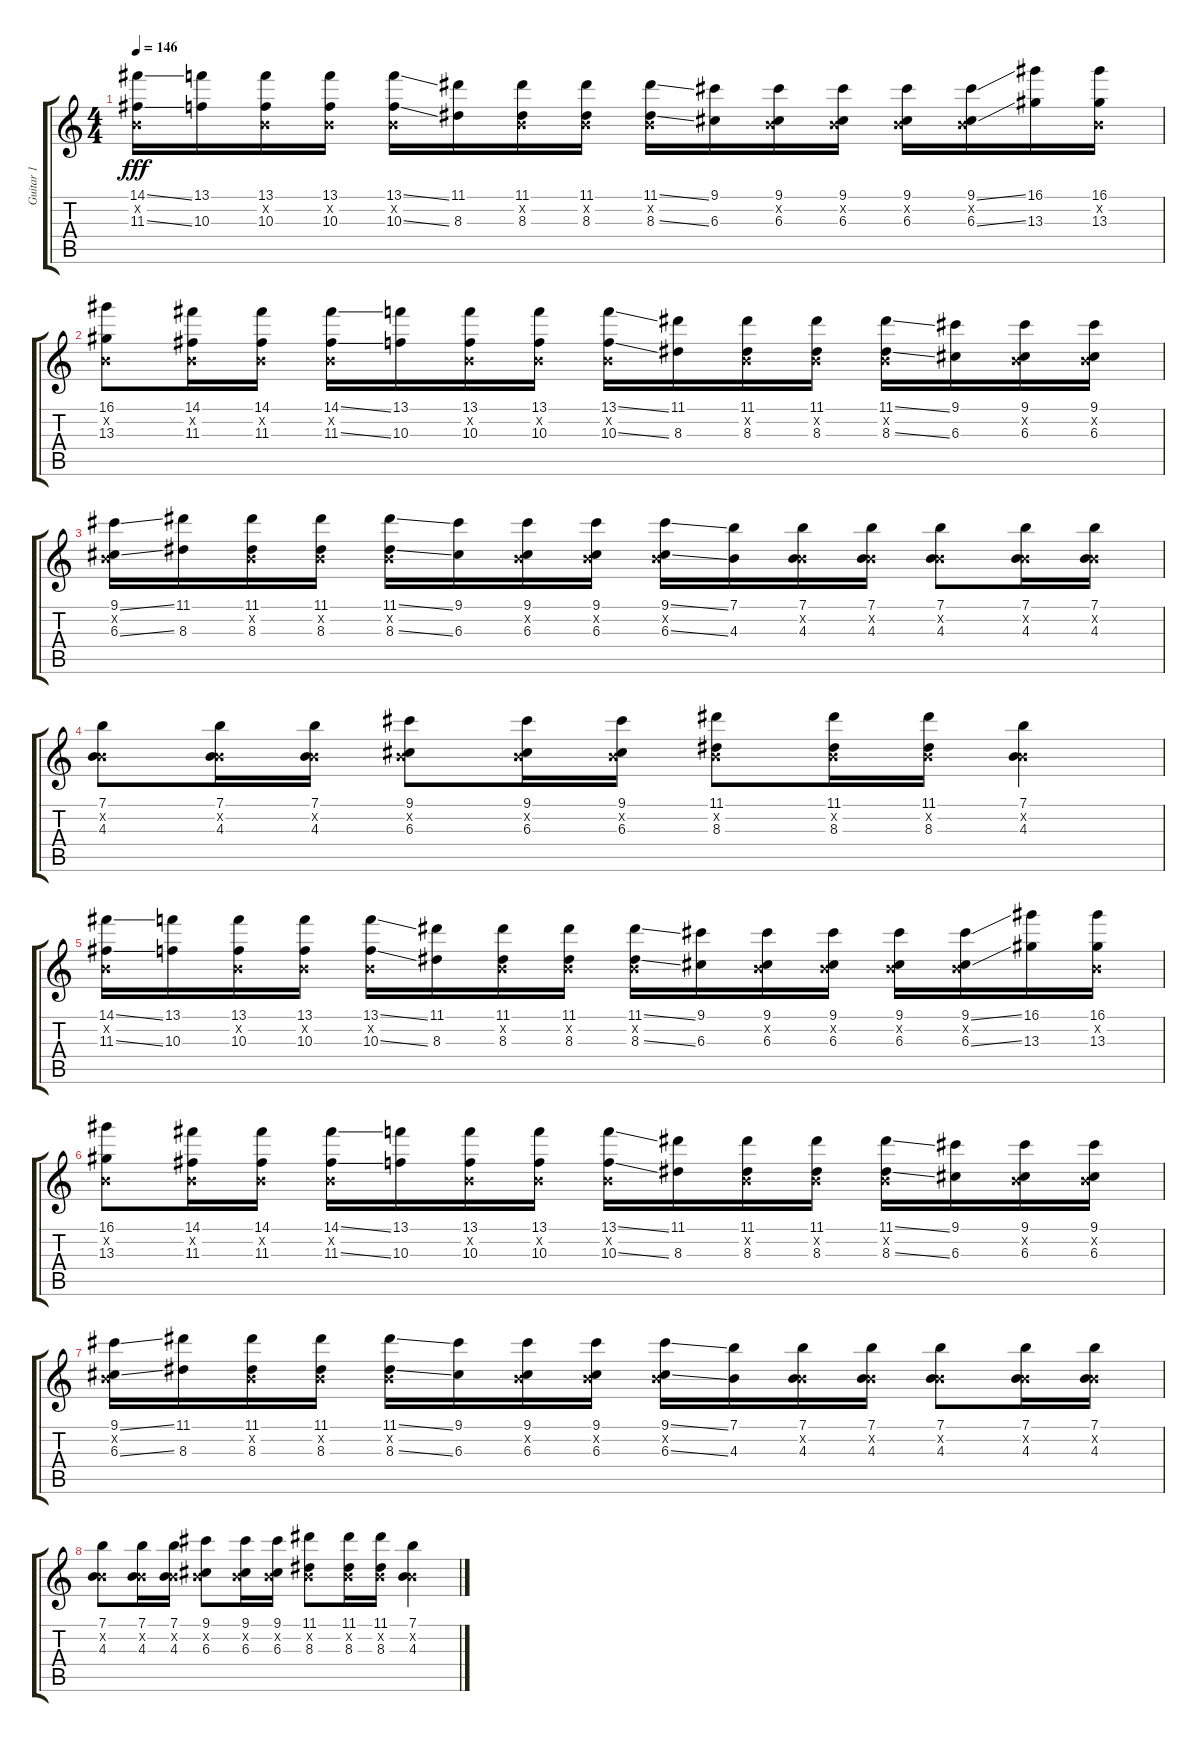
\track ("Guitar 1" "Guitar 1") {instrument distortionguitar}
\staff {score tabs}
\tuning (E4 B3 G3 D3 A2 E2) {hide}
\ts (4 4)
\tempo 146
\clef g2
\ks c
(14.1{ss} 0.2{x} 11.3{ss}).16{dy fff} (13.1 10.3).16 (13.1 0.2{x} 10.3).16 (13.1 0.2{x} 10.3).16 (13.1{ss} 0.2{x} 10.3{ss}).16 (11.1 8.3).16 (11.1 0.2{x} 8.3).16 (11.1 0.2{x} 8.3).16 (11.1{ss} 0.2{x} 8.3{ss}).16 (9.1 6.3).16 (9.1 0.2{x} 6.3).16 (9.1 0.2{x} 6.3).16 (9.1 0.2{x} 6.3).16 (9.1{ss} 0.2{x} 6.3{ss}).16 (16.1 13.3).16 (16.1 0.2{x} 13.3).16 |
(16.1 0.2{x} 13.3).8 (14.1 0.2{x} 11.3).16 (14.1 0.2{x} 11.3).16 (14.1{ss} 0.2{x} 11.3{ss}).16 (13.1 10.3).16 (13.1 0.2{x} 10.3).16 (13.1 0.2{x} 10.3).16 (13.1{ss} 0.2{x} 10.3{ss}).16 (11.1 8.3).16 (11.1 0.2{x} 8.3).16 (11.1 0.2{x} 8.3).16 (11.1{ss} 0.2{x} 8.3{ss}).16 (9.1 6.3).16 (9.1 0.2{x} 6.3).16 (9.1 0.2{x} 6.3).16 |
(9.1{ss} 0.2{x} 6.3{ss}).16 (11.1 8.3).16 (11.1 0.2{x} 8.3).16 (11.1 0.2{x} 8.3).16 (11.1{ss} 0.2{x} 8.3{ss}).16 (9.1 6.3).16 (9.1 0.2{x} 6.3).16 (9.1 0.2{x} 6.3).16 (9.1{ss} 0.2{x} 6.3{ss}).16 (7.1 4.3).16 (7.1 0.2{x} 4.3).16 (7.1 0.2{x} 4.3).16 (7.1 0.2{x} 4.3).8 (7.1 0.2{x} 4.3).16 (7.1 0.2{x} 4.3).16 |
(7.1 0.2{x} 4.3).8 (7.1 0.2{x} 4.3).16 (7.1 0.2{x} 4.3).16 (9.1 0.2{x} 6.3).8 (9.1 0.2{x} 6.3).16 (9.1 0.2{x} 6.3).16 (11.1 0.2{x} 8.3).8 (11.1 0.2{x} 8.3).16 (11.1 0.2{x} 8.3).16 (7.1 0.2{x} 4.3).4 |
(14.1{ss} 0.2{x} 11.3{ss}).16 (13.1 10.3).16 (13.1 0.2{x} 10.3).16 (13.1 0.2{x} 10.3).16 (13.1{ss} 0.2{x} 10.3{ss}).16 (11.1 8.3).16 (11.1 0.2{x} 8.3).16 (11.1 0.2{x} 8.3).16 (11.1{ss} 0.2{x} 8.3{ss}).16 (9.1 6.3).16 (9.1 0.2{x} 6.3).16 (9.1 0.2{x} 6.3).16 (9.1 0.2{x} 6.3).16 (9.1{ss} 0.2{x} 6.3{ss}).16 (16.1 13.3).16 (16.1 0.2{x} 13.3).16 |
(16.1 0.2{x} 13.3).8 (14.1 0.2{x} 11.3).16 (14.1 0.2{x} 11.3).16 (14.1{ss} 0.2{x} 11.3{ss}).16 (13.1 10.3).16 (13.1 0.2{x} 10.3).16 (13.1 0.2{x} 10.3).16 (13.1{ss} 0.2{x} 10.3{ss}).16 (11.1 8.3).16 (11.1 0.2{x} 8.3).16 (11.1 0.2{x} 8.3).16 (11.1{ss} 0.2{x} 8.3{ss}).16 (9.1 6.3).16 (9.1 0.2{x} 6.3).16 (9.1 0.2{x} 6.3).16 |
(9.1{ss} 0.2{x} 6.3{ss}).16 (11.1 8.3).16 (11.1 0.2{x} 8.3).16 (11.1 0.2{x} 8.3).16 (11.1{ss} 0.2{x} 8.3{ss}).16 (9.1 6.3).16 (9.1 0.2{x} 6.3).16 (9.1 0.2{x} 6.3).16 (9.1{ss} 0.2{x} 6.3{ss}).16 (7.1 4.3).16 (7.1 0.2{x} 4.3).16 (7.1 0.2{x} 4.3).16 (7.1 0.2{x} 4.3).8 (7.1 0.2{x} 4.3).16 (7.1 0.2{x} 4.3).16 |
(7.1 0.2{x} 4.3).8 (7.1 0.2{x} 4.3).16 (7.1 0.2{x} 4.3).16 (9.1 0.2{x} 6.3).8 (9.1 0.2{x} 6.3).16 (9.1 0.2{x} 6.3).16 (11.1 0.2{x} 8.3).8 (11.1 0.2{x} 8.3).16 (11.1 0.2{x} 8.3).16 (7.1 0.2{x} 4.3).4
